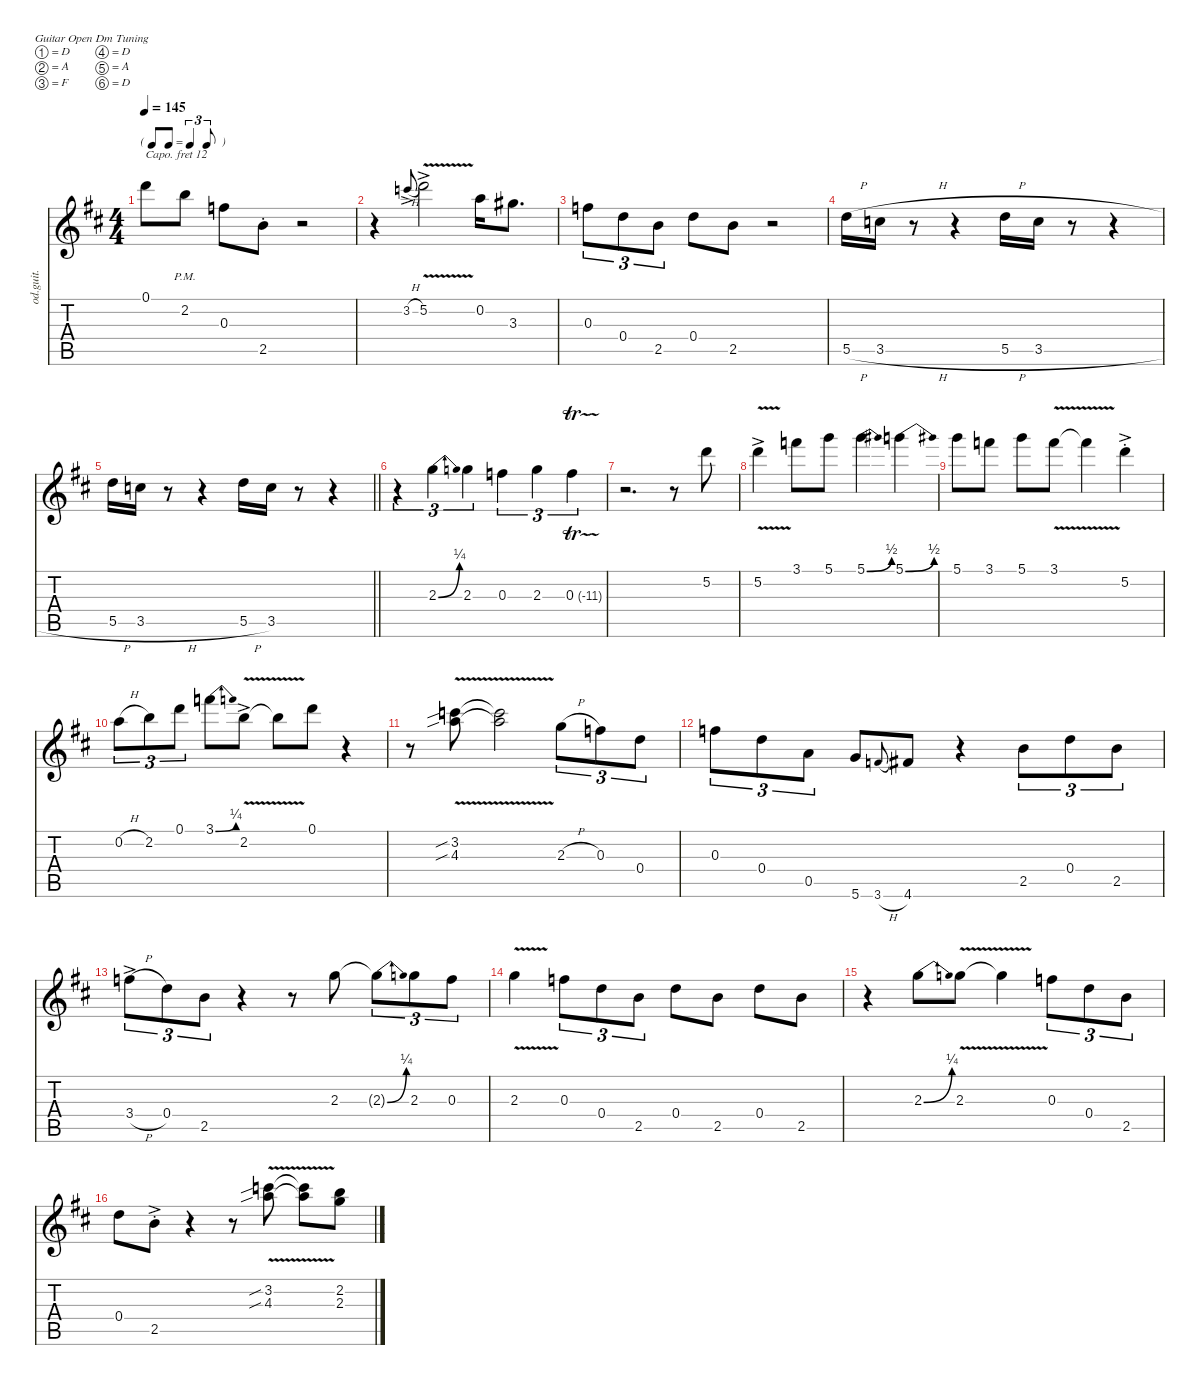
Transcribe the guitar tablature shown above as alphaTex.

\defaultSystemsLayout 4
\hideDynamics
\bracketExtendMode nobrackets
\otherSystemsTrackNameOrientation horizontal
\track ("Overdriven Guitar" "od.guit.") {instrument overdrivenguitar}
\staff {score tabs}
\capo 12
\tuning (D4 A3 F3 D3 A2 D2)
\ts (4 4)
\tf triplet8th
\tempo 145
\clef g2
\ks d
0.1.8{dy mf} 2.2{pm}.8 0.3.8 2.5{st}.8 r.2 |
r.4 3.2{h ac}.8{gr onbeat} 5.2{v ac}.2 0.2.16 3.3.8{d} |
0.3.8{tu (3 2)} 0.4.8{tu (3 2)} 2.5.8{tu (3 2)} 0.4.8 2.5.8 r.2 |
5.5{h}.16 3.5{h}.16 r.8 r.4 5.5{h}.16 3.5{h}.16 r.8 r.4 |
\barLineRight lightlight
5.5{h}.16 3.5{h}.16 r.8 r.4 5.5{h}.16 3.5.16 r.8 r.4 |
r.4{tu (3 2)} 2.3{be (bend 0 0 15.6 1)}.4{tu (3 2)} 2.3.4{tu (3 2)} 0.3.4{tu (3 2)} 2.3.4{tu (3 2)} 0.3{tr (-11 16)}.4{tu (3 2)} |
r.2{d} r.8 5.2.8 |
5.2{v ac}.4 3.1.8 5.1.8 5.1{be (bend 0 0 15 2)}.4 5.1{be (bend 0 0 15 2)}.4 |
5.1.8 3.1.8 5.1.8 3.1{v}.8 3.1{t}.4 5.2{ac st}.4 |
0.2{h}.8{tu (3 2)} 2.2.8{tu (3 2)} 0.1.8{tu (3 2)} 3.1{be (bend 0 0 14.399999999999999 1)}.8 2.2{v ac}.8 2.2{v t}.8 0.1.8 r.4 |
r.8 (3.2{v sib} 4.3{v sib}).8 (4.3{v t} 3.2{v t}).2 2.3{h}.8{tu (3 2)} 0.3.8{tu (3 2)} 0.4.8{tu (3 2)} |
0.3.8{tu (3 2)} 0.4.8{tu (3 2)} 0.5.8{tu (3 2)} 5.6.8 3.6{h}.8{gr onbeat} 4.6.8 r.4 2.5.8{tu (3 2)} 0.4.8{tu (3 2)} 2.5.8{tu (3 2)} |
3.4{h ac}.8{tu (3 2)} 0.4.8{tu (3 2)} 2.5.8{tu (3 2) dy p} r.4 r.8 2.3.8{dy f} 2.3{be (bend 0 0 14.399999999999999 1) t}.8{tu (3 2)} 2.3.8{tu (3 2)} 0.3.8{tu (3 2)} |
2.3{v}.4 0.3.8{tu (3 2)} 0.4.8{tu (3 2)} 2.5.8{tu (3 2)} 0.4.8 2.5.8 0.4.8 2.5.8 |
r.4 2.3{be (bend 0 0 15.6 1)}.8{dy mf} 2.3{v}.8 2.3{t}.4 0.3.8{tu (3 2)} 0.4.8{tu (3 2)} 2.5.8{tu (3 2)} |
0.4.8 2.5{ac st}.8 r.4 r.8 (3.2{v sib} 4.3{v sib}).8 (4.3{v t} 3.2{v t}).8 (2.2 2.3).8
